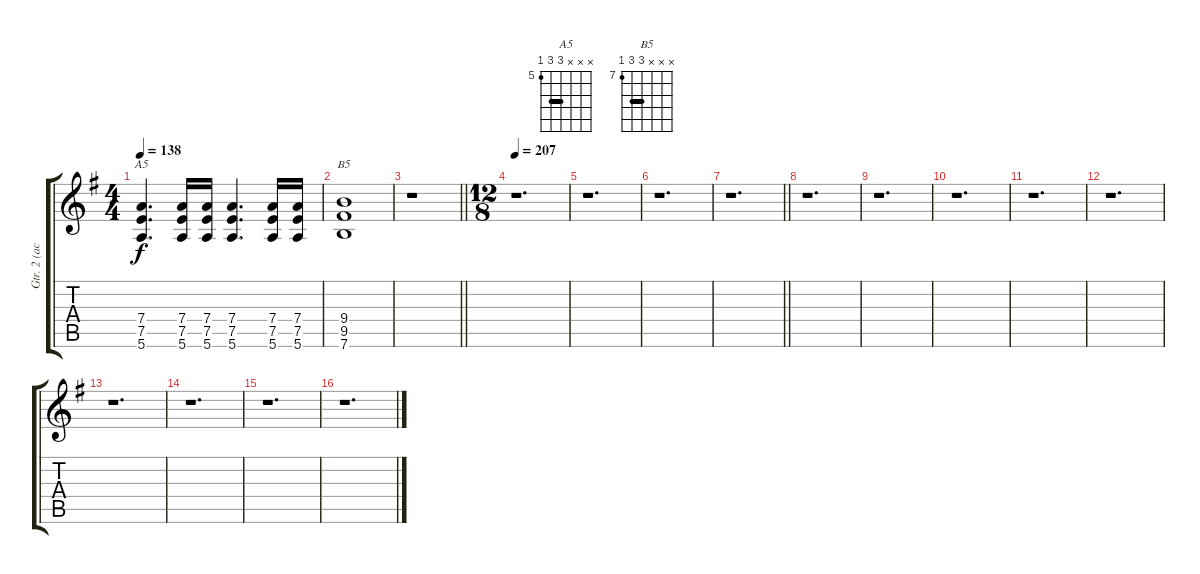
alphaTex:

\track ("Gtr. 2 (acous.)" "Gtr. 2 (ac") {instrument acousticguitarsteel}
\staff {score tabs}
\tuning (E4 B3 G3 D3 A2 E2) {hide}
\chord ("A5" x x x 7 7 5) {firstfret 5 barre 7}
\chord ("B5" x x x 9 9 7) {firstfret 7 barre 9}
\ts (4 4)
\tempo 138
\clef g2
\ks eminor
(7.4 7.5 5.6).4{d ch "A5" dy f} (7.4 7.5 5.6).16 (7.4 7.5 5.6).16 (7.4 7.5 5.6).4{d} (7.4 7.5 5.6).16 (7.4 7.5 5.6).16 |
(9.4 9.5 7.6).1{ch "B5"} |
\barLineRight lightlight
\ks g
r.1 |
\ts (12 8)
\tempo 207
r.1{d} |
r.1{d} |
r.1{d} |
\barLineRight lightlight
r.1{d} |
\section ("" "")
r.1{d} |
r.1{d} |
r.1{d} |
r.1{d} |
r.1{d} |
r.1{d} |
r.1{d} |
r.1{d} |
r.1{d}
